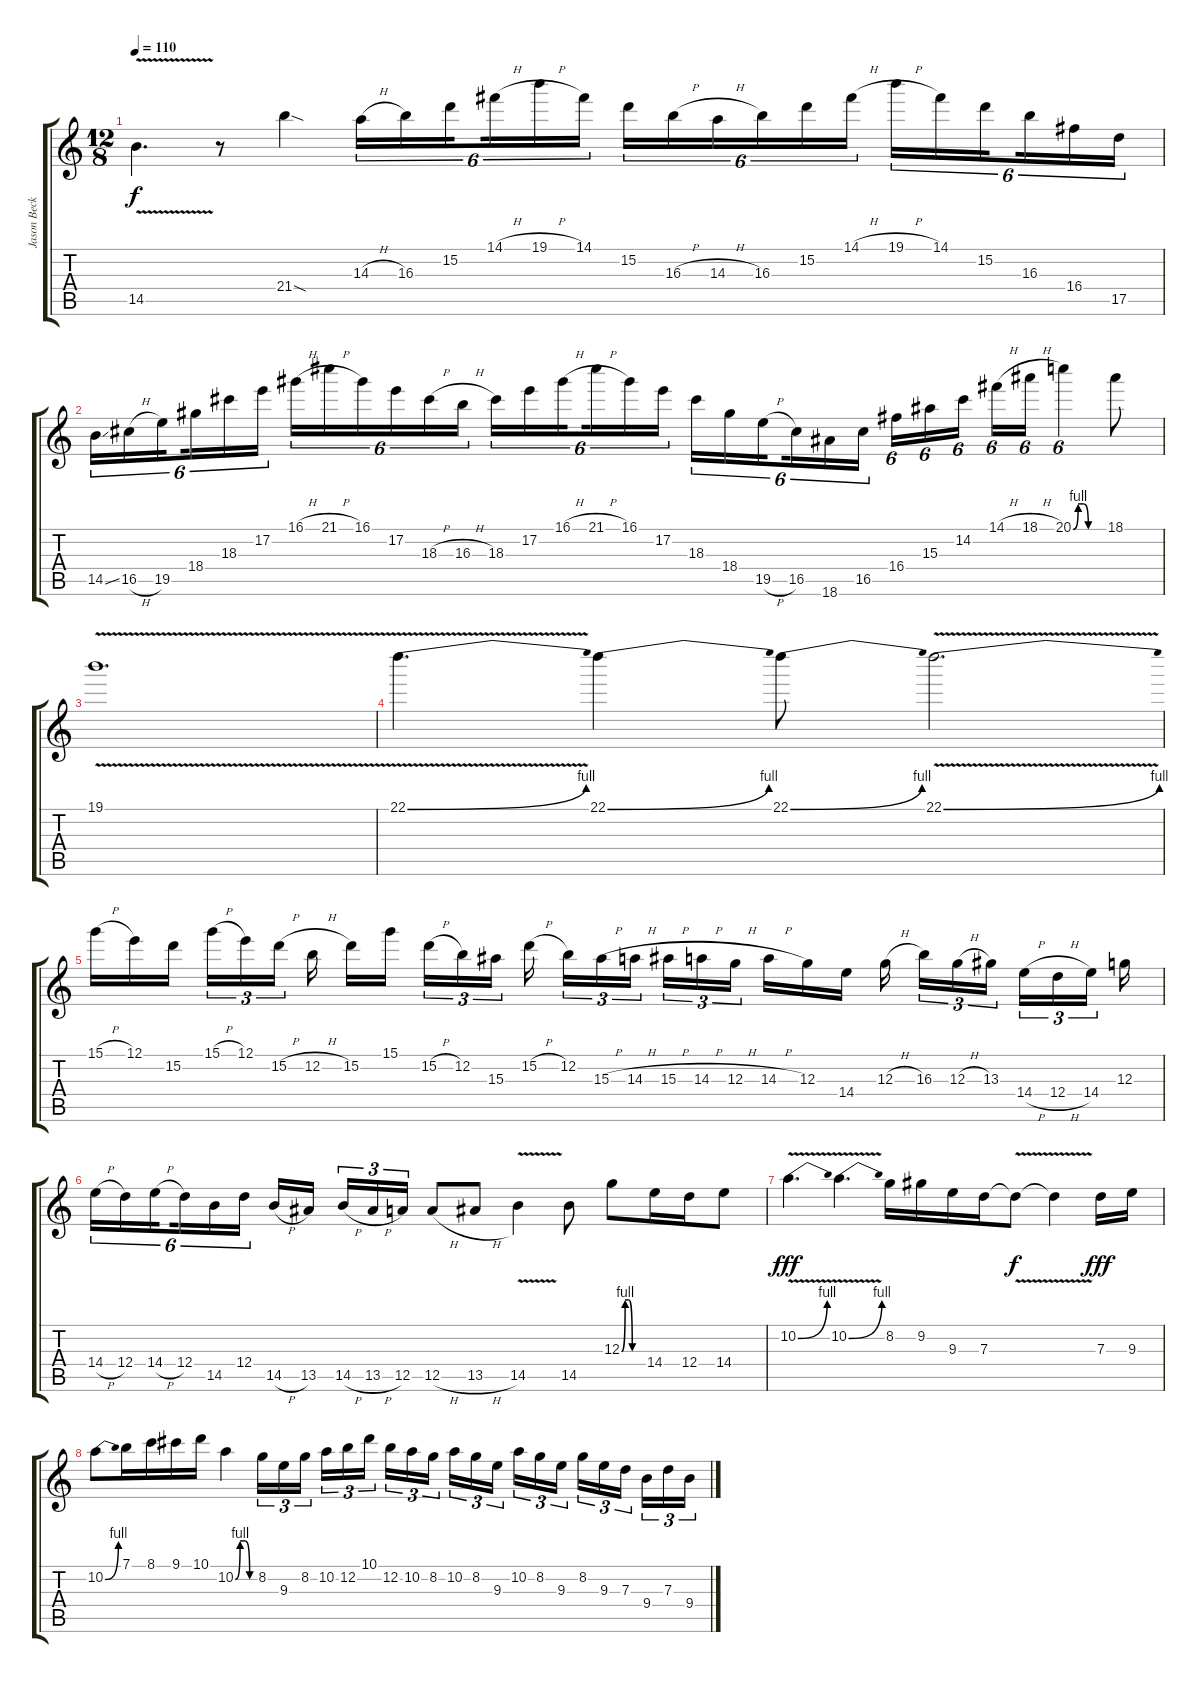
\track ("Jason Becker" "Jason Beck") {instrument overdrivenguitar}
\staff {score tabs}
\tuning (E4 B3 G3 D3 A2 E2) {hide}
\ts (12 8)
\tempo 110
\clef g2
\ks c
14.5{v}.4{d dy f} r.8 21.4{sod}.4 14.3{h}.16{tu (6 4)} 16.3.16{tu (6 4)} 15.2.16{tu (6 4) beam splitsecondary} 14.1{h}.16{tu (6 4)} 19.1{h}.16{tu (6 4)} 14.1.16{tu (6 4) beam splitsecondary} 15.2.16{tu (6 4)} 16.3{h}.16{tu (6 4)} 14.3{h}.16{tu (6 4)} 16.3.16{tu (6 4)} 15.2.16{tu (6 4)} 14.1{h}.16{tu (6 4) beam splitsecondary} 19.1{h}.16{tu (6 4)} 14.1.16{tu (6 4)} 15.2.16{tu (6 4) beam splitsecondary} 16.3.16{tu (6 4)} 16.4.16{tu (6 4)} 17.5.16{tu (6 4)} |
14.5{ss}.16{tu (6 4)} 16.5{h}.16{tu (6 4)} 19.5.16{tu (6 4) beam splitsecondary} 18.4.16{tu (6 4)} 18.3.16{tu (6 4)} 17.2.16{tu (6 4) beam splitsecondary} 16.1{h}.16{tu (6 4)} 21.1{h}.16{tu (6 4)} 16.1.16{tu (6 4)} 17.2.16{tu (6 4)} 18.3{h}.16{tu (6 4)} 16.3{h}.16{tu (6 4) beam splitsecondary} 18.3.16{tu (6 4)} 17.2.16{tu (6 4)} 16.1{h}.16{tu (6 4) beam splitsecondary} 21.1{h}.16{tu (6 4)} 16.1.16{tu (6 4)} 17.2.16{tu (6 4)} 18.3.16{tu (6 4)} 18.4.16{tu (6 4)} 19.5{h}.16{tu (6 4) beam splitsecondary} 16.5.16{tu (6 4)} 18.6.16{tu (6 4)} 16.5.16{tu (6 4) beam splitsecondary} 16.4.16{tu (6 4)} 15.3.16{tu (6 4)} 14.2.16{tu (6 4)} 14.1{h}.16{tu (6 4)} 18.1{h}.16{tu (6 4)} 20.1{be (custom 0 0 10 4 20 4 30 0 60 0)}.4{tu (6 4)} 18.1.8 |
19.1{v}.1{d} |
22.1{be (bend 0 0 60 4) v}.4{d} 22.1{be (bend 0 0 60 4)}.4 22.1{be (bend 0 0 60 4)}.8 22.1{be (bend 0 0 60 4) v}.2{d} |
15.1{h}.16 12.1.16 15.2.16{beam splitsecondary} 15.1{h}.16{tu (3 2)} 12.1.16{tu (3 2)} 15.2{h}.16{tu (3 2) beam splitsecondary} 12.2{h}.16 15.2.16 15.1.16{beam splitsecondary} 15.2{h}.16{tu (3 2)} 12.2.16{tu (3 2)} 15.3.16{tu (3 2) beam splitsecondary} 15.2{h}.16{beam splitsecondary} 12.2.16{tu (3 2)} 15.3{h}.16{tu (3 2)} 14.3{h}.16{tu (3 2) beam splitsecondary} 15.3{h}.16{tu (3 2)} 14.3{h}.16{tu (3 2)} 12.3{h}.16{tu (3 2) beam splitsecondary} 14.3{h}.16 12.3.16 14.4.16 12.3{h}.16{beam splitsecondary} 16.3.16{tu (3 2)} 12.3{h}.16{tu (3 2)} 13.3.16{tu (3 2) beam splitsecondary} 14.4{h}.16{tu (3 2)} 12.4{h}.16{tu (3 2)} 14.4.16{tu (3 2) beam splitsecondary} 12.3.16 |
14.4{h}.16{tu (6 4)} 12.4.16{tu (6 4)} 14.4{h}.16{tu (6 4) beam splitsecondary} 12.4.16{tu (6 4)} 14.5.16{tu (6 4)} 12.4.16{tu (6 4) beam splitsecondary} 14.5{h}.16 13.5.16 14.5{h}.16{tu (3 2)} 13.5{h}.16{tu (3 2)} 12.5.16{tu (3 2)} 12.5{h}.8 13.5{h}.8 14.5{v}.4 14.5.8 12.3{be (custom 0 0 10 4 20 4 30 0 60 0)}.8 14.4.16 12.4.16 14.4.8 |
10.2{be (bend 0 0 60 4) v}.4{d dy fff} 10.2{be (bend 0 0 60 4) v}.4{d} 8.2.16 9.2.16 9.3.16 7.3.16 7.3{v t}.8{dy f} 7.3{t}.4 7.3.16{dy fff} 9.3.16 |
10.2{be (bend 0 0 60 4)}.8 7.1.16 8.1.16 9.1.16 10.1.16 10.2{be (custom 0 0 15 4 30 4 45 0 60 0)}.4 8.2.16{tu (3 2)} 9.3.16{tu (3 2)} 8.2.16{tu (3 2)} 10.2.16{tu (3 2)} 12.2.16{tu (3 2)} 10.1.16{tu (3 2) beam splitsecondary} 12.2.16{tu (3 2)} 10.2.16{tu (3 2)} 8.2.16{tu (3 2) beam splitsecondary} 10.2.16{tu (3 2)} 8.2.16{tu (3 2)} 9.3.16{tu (3 2)} 10.2.16{tu (3 2)} 8.2.16{tu (3 2)} 9.3.16{tu (3 2) beam splitsecondary} 8.2.16{tu (3 2)} 9.3.16{tu (3 2)} 7.3.16{tu (3 2) beam splitsecondary} 9.4.16{tu (3 2)} 7.3.16{tu (3 2)} 9.4.16{tu (3 2)}
